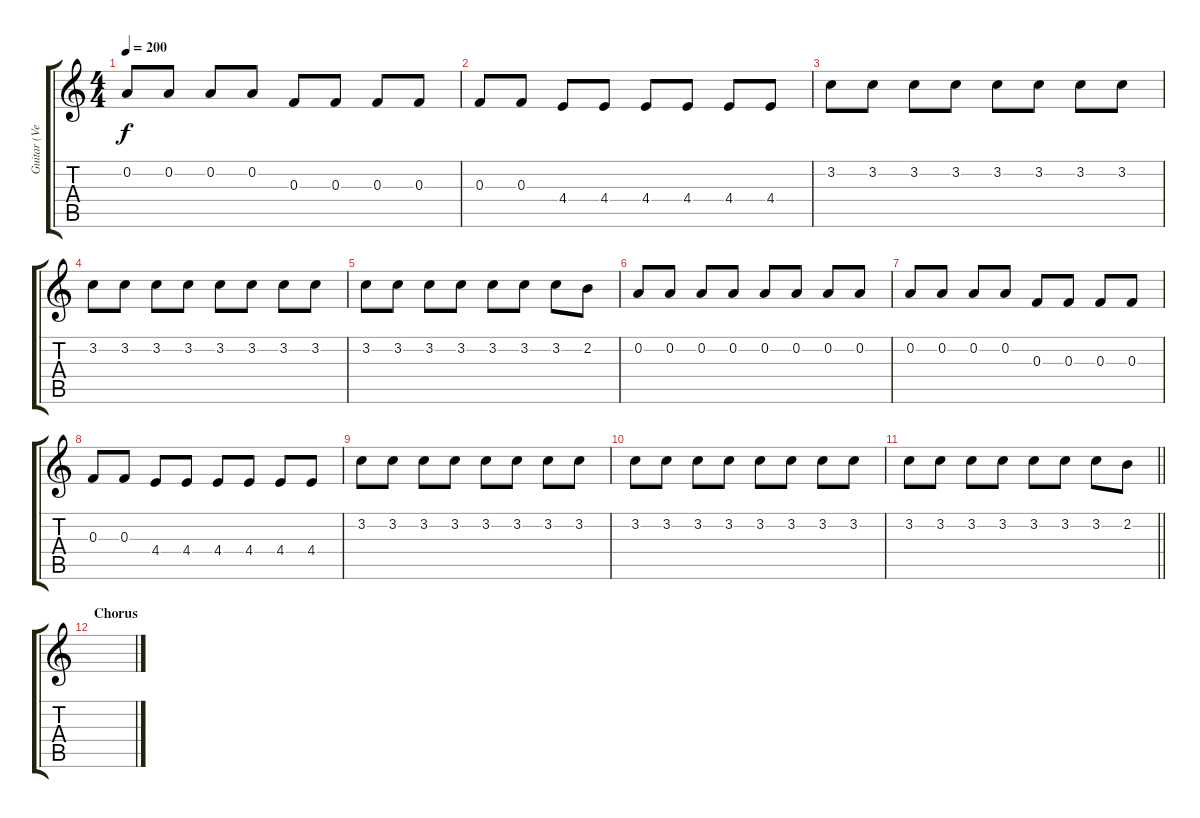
\track ("Guitar (Verses)" "Guitar (Ve") {instrument distortionguitar}
\staff {score tabs}
\tuning (D4 A3 F3 C3 G2 D2) {hide}
\ts (4 4)
\tempo 200
\clef g2
\ks c
0.2.8{dy f} 0.2.8 0.2.8 0.2.8 0.3.8 0.3.8 0.3.8 0.3.8 |
0.3.8 0.3.8 4.4.8 4.4.8 4.4.8 4.4.8 4.4.8 4.4.8 |
3.2.8 3.2.8 3.2.8 3.2.8 3.2.8 3.2.8 3.2.8 3.2.8 |
3.2.8 3.2.8 3.2.8 3.2.8 3.2.8 3.2.8 3.2.8 3.2.8 |
3.2.8 3.2.8 3.2.8 3.2.8 3.2.8 3.2.8 3.2.8 2.2.8 |
0.2.8 0.2.8 0.2.8 0.2.8 0.2.8 0.2.8 0.2.8 0.2.8 |
0.2.8 0.2.8 0.2.8 0.2.8 0.3.8 0.3.8 0.3.8 0.3.8 |
0.3.8 0.3.8 4.4.8 4.4.8 4.4.8 4.4.8 4.4.8 4.4.8 |
3.2.8 3.2.8 3.2.8 3.2.8 3.2.8 3.2.8 3.2.8 3.2.8 |
3.2.8 3.2.8 3.2.8 3.2.8 3.2.8 3.2.8 3.2.8 3.2.8 |
\barLineRight lightlight
3.2.8 3.2.8 3.2.8 3.2.8 3.2.8 3.2.8 3.2.8 2.2.8 |
\section ("" "Chorus")
